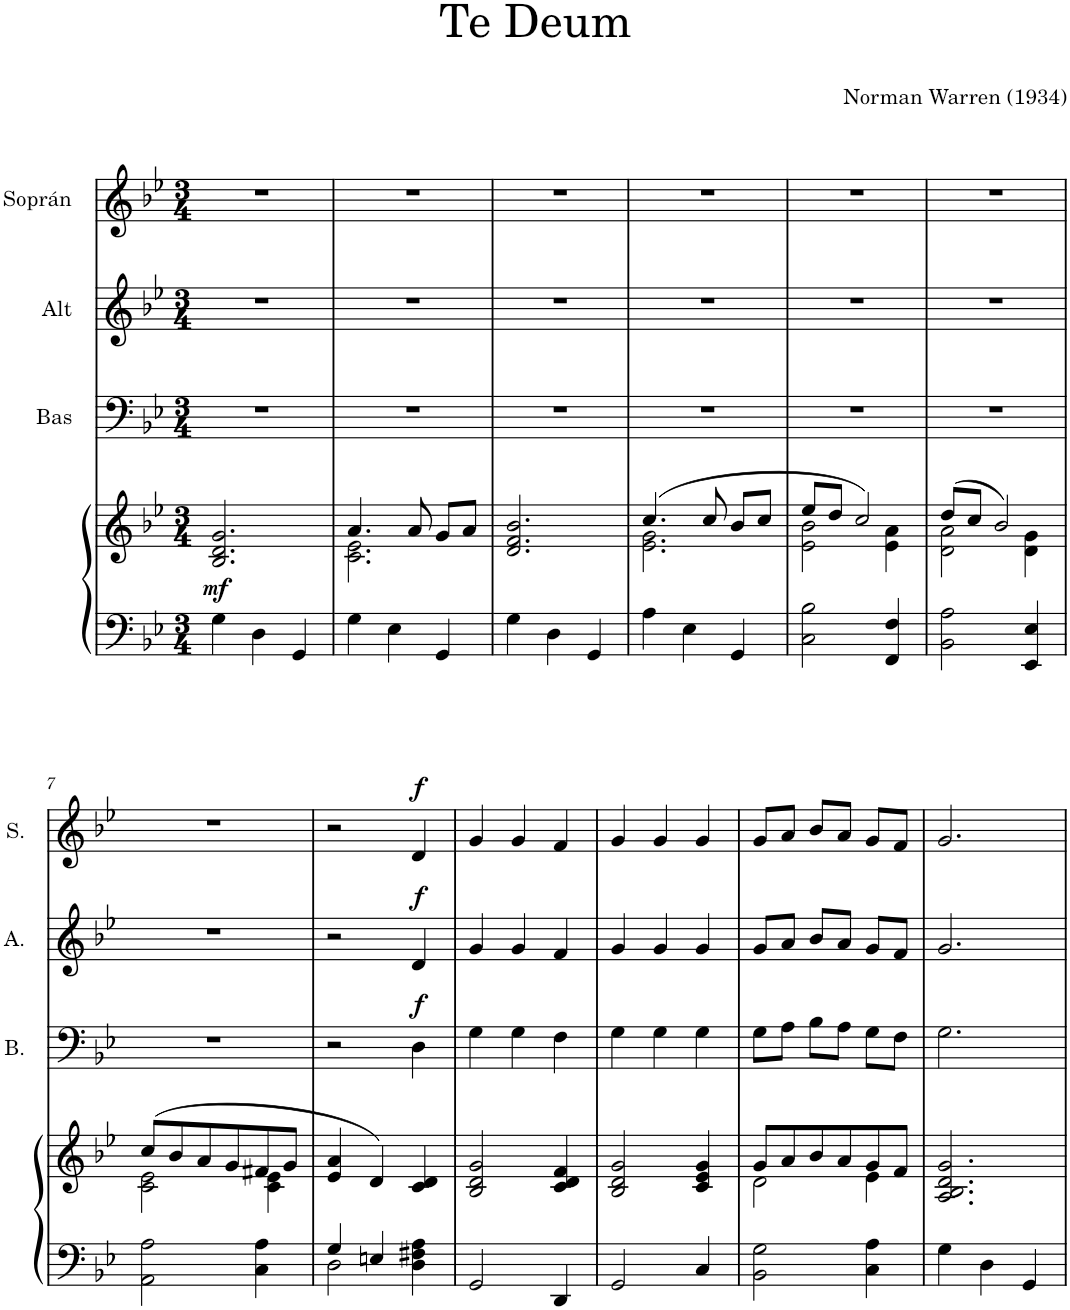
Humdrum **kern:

**kern	**kern	**dynam	**kern	**dynam	**kern	**dynam	**kern	**dynam
*part4	*part4	*part4	*part3	*part3	*part2	*part2	*part1	*part1
*staff5	*staff4	*staff4/5	*staff3	*staff3	*staff2	*staff2	*staff1	*staff1
*I"klavir	*	*	*I"Bas	*	*I"Alt	*	*I"Soprán	*
*	*	*	*I'B.	*	*I'A.	*	*I'S.	*
*clefF4	*clefG2	*	*clefF4	*	*clefG2	*	*clefG2	*
*k[b-e-]	*k[b-e-]	*	*k[b-e-]	*	*k[b-e-]	*	*k[b-e-]	*
*M3/4	*M3/4	*	*M3/4	*	*M3/4	*	*M3/4	*
=1	=1	=1	=1	=1	=1	=1	=1	=1
!	!	!LO:DY:b	!	!	!	!	!	!
4G\	2.B-/ 2.d/ 2.g/	mf	2.r	.	2.r	.	2.r	.
4D\	.	.	.	.	.	.	.	.
4GG/	.	.	.	.	.	.	.	.
=2	=2	=2	=2	=2	=2	=2	=2	=2
*	*^	*	*	*	*	*	*	*
4G\	4.a/	2.c\ 2.e-\	.	2.r	.	2.r	.	2.r	.
4E-\	.	.	.	.	.	.	.	.	.
.	8a/	.	.	.	.	.	.	.	.
4GG/	8g/L	.	.	.	.	.	.	.	.
.	8a/J	.	.	.	.	.	.	.	.
*	*v	*v	*	*	*	*	*	*	*
=3	=3	=3	=3	=3	=3	=3	=3	=3
4G\	2.d/ 2.f/ 2.b-/	.	2.r	.	2.r	.	2.r	.
4D\	.	.	.	.	.	.	.	.
4GG/	.	.	.	.	.	.	.	.
=4	=4	=4	=4	=4	=4	=4	=4	=4
*	*^	*	*	*	*	*	*	*
4A\	(>4.cc/	2.e-\ 2.g\	.	2.r	.	2.r	.	2.r	.
4E-\	.	.	.	.	.	.	.	.	.
.	8cc/	.	.	.	.	.	.	.	.
4GG/	8b-/L	.	.	.	.	.	.	.	.
.	8cc/J	.	.	.	.	.	.	.	.
=5	=5	=5	=5	=5	=5	=5	=5	=5	=5
2C\ 2B-\	8ee-/L	2e-\ 2b-\	.	2.r	.	2.r	.	2.r	.
.	8dd/J	.	.	.	.	.	.	.	.
.	2cc/)	.	.	.	.	.	.	.	.
4FF/ 4F/	.	4e-\ 4a\	.	.	.	.	.	.	.
=6	=6	=6	=6	=6	=6	=6	=6	=6	=6
2BB-\ 2A\	(>8dd/L	2d\ 2a\	.	2.r	.	2.r	.	2.r	.
.	8cc/J	.	.	.	.	.	.	.	.
.	2b-/)	.	.	.	.	.	.	.	.
4EE-/ 4E-/	.	4d\ 4g\	.	.	.	.	.	.	.
!!LO:LB:g=z
=7	=7	=7	=7	=7	=7	=7	=7	=7	=7
2AA\ 2A\	(>8cc/L	2c\ 2e-\	.	2.r	.	2.r	.	2.r	.
.	8b-/	.	.	.	.	.	.	.	.
.	8a/	.	.	.	.	.	.	.	.
.	8g/	.	.	.	.	.	.	.	.
4C\ 4A\	8f#X/	4c\ 4e-\	.	.	.	.	.	.	.
.	8g/J	.	.	.	.	.	.	.	.
*	*v	*v	*	*	*	*	*	*	*
=8	=8	=8	=8	=8	=8	=8	=8	=8
*^	*	*	*	*	*	*	*	*
4G/	2D\	4e-/ 4a/	.	2r	.	2r	.	2r	.
4En/	.	4d/)	.	.	.	.	.	.	.
!	!	!	!	!	!LO:DY:a	!	!LO:DY:a	!	!LO:DY:a
4D\ 4F#X\ 4A\	4ryy	4c/ 4d/	.	4D\	f	4d/	f	4d/	f
*v	*v	*	*	*	*	*	*	*	*
=9	=9	=9	=9	=9	=9	=9	=9	=9
2GG/	2B-/ 2d/ 2g/	.	4G\	.	4g/	.	4g/	.
.	.	.	4G\	.	4g/	.	4g/	.
4DD/	4c/ 4d/ 4f/	.	4F\	.	4f/	.	4f/	.
=10	=10	=10	=10	=10	=10	=10	=10	=10
2GG/	2B-/ 2d/ 2g/	.	4G\	.	4g/	.	4g/	.
.	.	.	4G\	.	4g/	.	4g/	.
4C/	4c/ 4e-/ 4g/	.	4G\	.	4g/	.	4g/	.
=11	=11	=11	=11	=11	=11	=11	=11	=11
*	*^	*	*	*	*	*	*	*
2BB-\ 2G\	8g/L	2d\	.	8G\L	.	8g/L	.	8g/L	.
.	8a/	.	.	8A\J	.	8a/J	.	8a/J	.
.	8b-/	.	.	8B-\L	.	8b-/L	.	8b-/L	.
.	8a/	.	.	8A\J	.	8a/J	.	8a/J	.
4C\ 4A\	8g/	4e-\	.	8G\L	.	8g/L	.	8g/L	.
.	8f/J	.	.	8F\J	.	8f/J	.	8f/J	.
*	*v	*v	*	*	*	*	*	*	*
=12	=12	=12	=12	=12	=12	=12	=12	=12
4G\	2.A/ 2.B-/ 2.d/ 2.g/	.	2.G\	.	2.g/	.	2.g/	.
4D\	.	.	.	.	.	.	.	.
4GG/	.	.	.	.	.	.	.	.
=	=	=	=	=	=	=	=	=
*-	*-	*-	*-	*-	*-	*-	*-	*-
